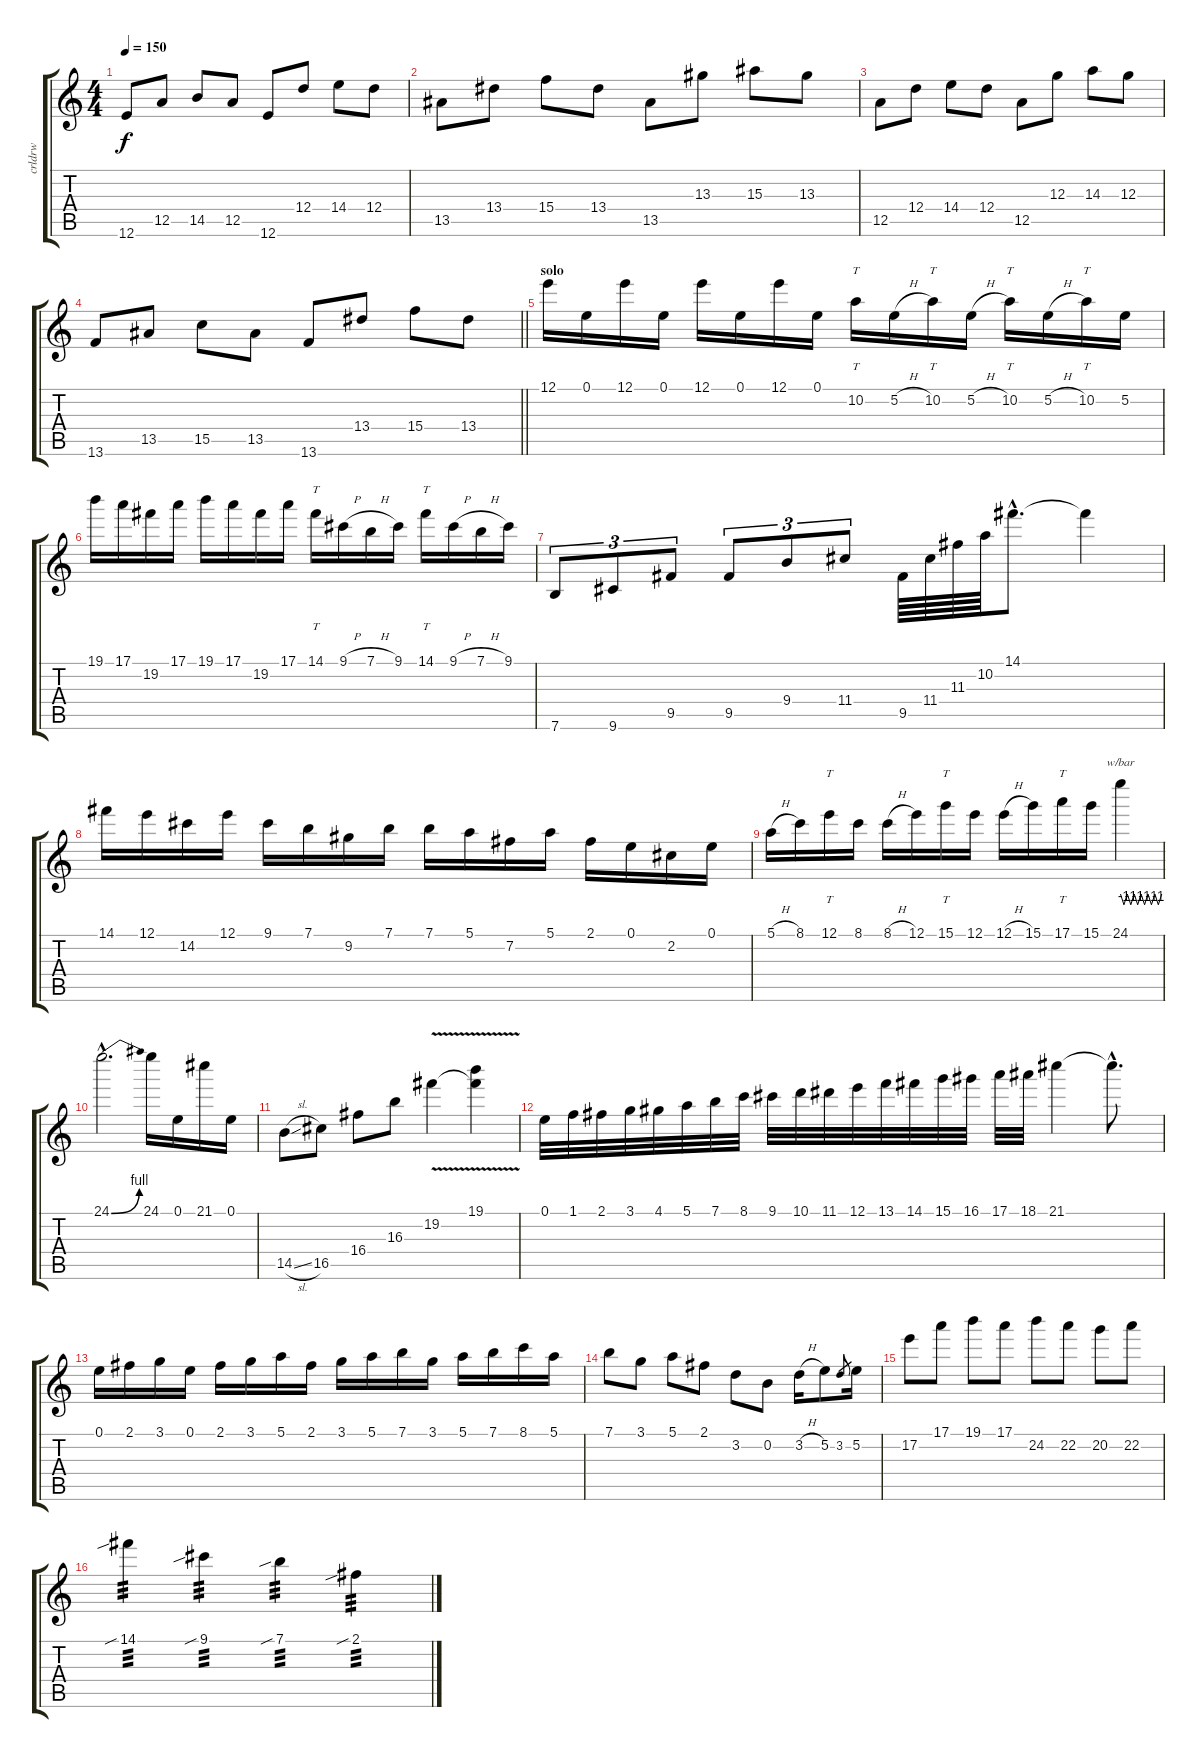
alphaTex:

\track ("crldrw" "crldrw") {instrument distortionguitar}
\staff {score tabs}
\tuning (E4 B3 G3 D3 A2 E2) {hide}
\ts (4 4)
\tempo 150
\clef g2
\ks c
12.6.8{dy f} 12.5.8 14.5.8 12.5.8 12.6.8 12.4.8 14.4.8 12.4.8 |
13.5.8 13.4.8 15.4.8 13.4.8 13.5.8 13.3.8 15.3.8 13.3.8 |
12.5.8 12.4.8 14.4.8 12.4.8 12.5.8 12.3.8 14.3.8 12.3.8 |
\barLineRight lightlight
13.6.8 13.5.8 15.5.8 13.5.8 13.6.8 13.4.8 15.4.8 13.4.8 |
\section ("" "solo")
12.1.16 0.1.16 12.1.16 0.1.16 12.1.16 0.1.16 12.1.16 0.1.16 10.2.16{tt} 5.2{h}.16 10.2.16{tt} 5.2{h}.16 10.2.16{tt} 5.2{h}.16 10.2.16{tt} 5.2.16 |
19.1.16 17.1.16 19.2.16 17.1.16 19.1.16 17.1.16 19.2.16 17.1.16 14.1.16{tt} 9.1{h}.16 7.1{h}.16 9.1.16 14.1.16{tt} 9.1{h}.16 7.1{h}.16 9.1.16 |
7.6.8{tu (3 2)} 9.6.8{tu (3 2)} 9.5.8{tu (3 2)} 9.5.8{tu (3 2)} 9.4.8{tu (3 2)} 11.4.8{tu (3 2)} 9.5.64 11.4.64 11.3.64 10.2.64 14.1{hac}.8{d} 14.1{t}.4 |
14.1.16 12.1.16 14.2.16 12.1.16 9.1.16 7.1.16 9.2.16 7.1.16 7.1.16 5.1.16 7.2.16 5.1.16 2.1.16 0.1.16 2.2.16 0.1.16 |
5.1{h}.16 8.1.16 12.1.16{tt} 8.1.16 8.1{h}.16 12.1.16 15.1.16{tt} 12.1.16 12.1{h}.16 15.1.16 17.1.16{tt} 15.1.16 24.1.4{tbe (custom default 0 0 5 -4 10 0 15 -4 20 0 25 -4 30 0 35 -4 40 0 45 -4 50 0 55 -4 60 0)} |
24.1{be (bend 0 0 60 4) hac}.2{d} 24.1.16 0.1.16 21.1.16 0.1.16 |
14.5{sl}.8 16.5.8 16.4.8 16.3.8 19.2{v}.4 (19.1 19.2{t}).4 |
0.1.32 1.1.32 2.1.32 3.1.32 4.1.32 5.1.32 7.1.32 8.1.32 9.1.32 10.1.32 11.1.32 12.1.32 13.1.32 14.1.32 15.1.32 16.1.32 17.1.32 18.1.32 21.1.4 21.1{hac t}.8{d} |
0.1.16 2.1.16 3.1.16 0.1.16 2.1.16 3.1.16 5.1.16 2.1.16 3.1.16 5.1.16 7.1.16 3.1.16 5.1.16 7.1.16 8.1.16 5.1.16 |
7.1.8 3.1.8 5.1.8 2.1.8 3.2.8 0.2.8 3.2{h}.16 5.2.8 3.2.8{gr} 5.2.16 |
17.2.8 17.1.8 19.1.8 17.1.8 24.2.8 22.2.8 20.2.8 22.2.8 |
14.1{sib}.4{tp 3} 9.1{sib}.4{tp 3} 7.1{sib}.4{tp 3} 2.1{sib}.4{tp 3}
